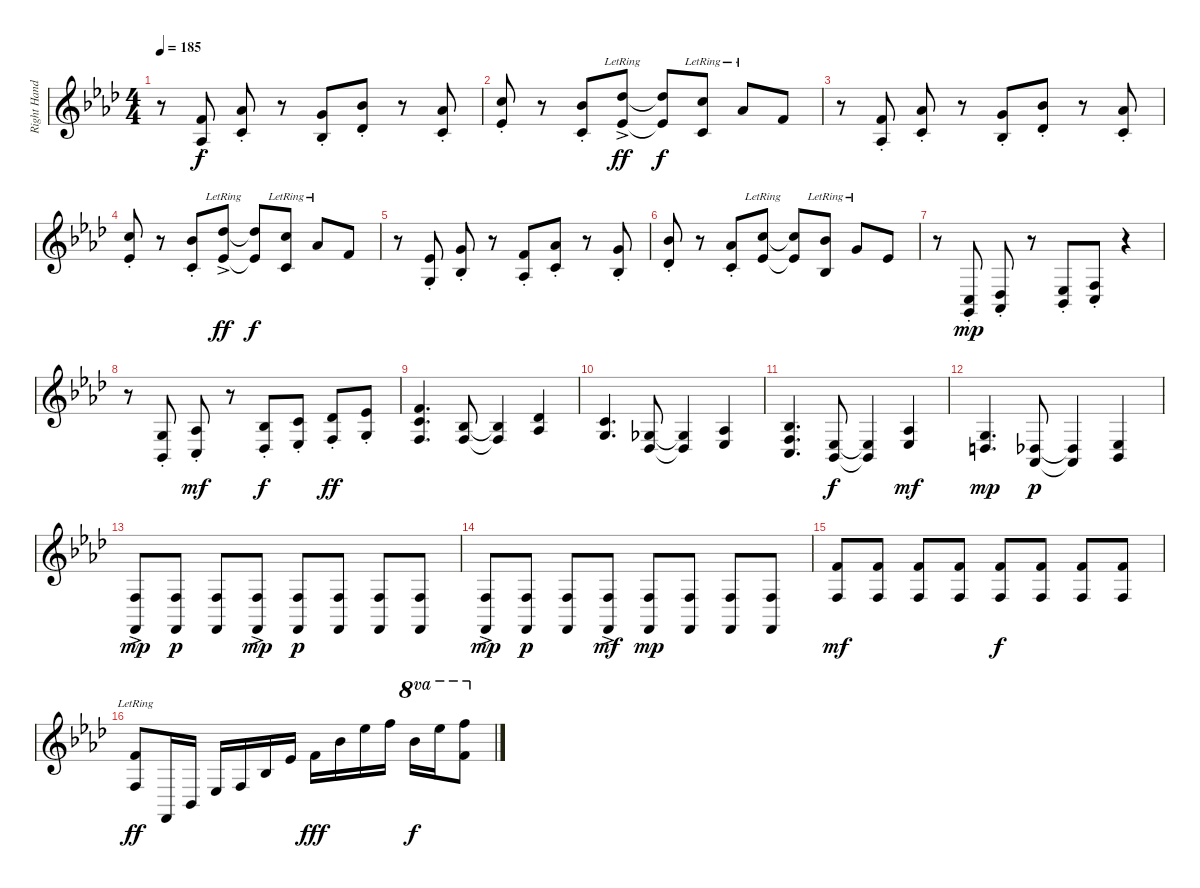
\track ("Right Hand" "Right Hand") {instrument acousticgrandpiano}
\staff {score}
\tuning (E4 B3 G3 D3 A2 E2 B1) {hide}
\ts (4 4)
\tempo 185
\clef g2
\ks ab
r.8{dy f} (1.1{st} 1.3{st}).8 (4.1{st} 1.2{st}).8 r.8 (3.1{st} 3.3{st}).8 (6.1{st} 2.2{st}).8 r.8 (4.1{st} 1.2{st}).8 |
(8.1{st} 4.2{st}).8 r.8 (6.1{st} 1.2{st}).8 (9.1{ac lr} 4.2{ac lr}).8{dy ff} (9.1{t} 4.2{t}).8{dy f} (8.1{lr} 1.2{lr}).8 4.1{lr}.8 1.1.8 |
r.8 (1.1{st} 1.3{st}).8 (4.1{st} 1.2{st}).8 r.8 (3.1{st} 3.3{st}).8 (6.1{st} 2.2{st}).8 r.8 (4.1{st} 1.2{st}).8 |
(8.1{st} 4.2{st}).8 r.8 (6.1{st} 1.2{st}).8 (9.1{ac lr} 4.2{ac lr}).8{dy ff} (9.1{t} 4.2{t}).8{dy f} (8.1{lr} 1.2{lr}).8 4.1{lr}.8 1.1.8 |
r.8 (4.2{st} 0.3{st}).8 (3.1{st} 3.3{st}).8 r.8 (1.1{st} 1.3{st}).8 (4.1{st} 1.2{st}).8 r.8 (3.1{st} 3.3{st}).8 |
(6.1{st} 2.2{st}).8 r.8 (4.1{st} 1.2{st}).8 (8.1{lr} 4.2{lr}).8 (8.1{t} 4.2{t}).8 (6.1{lr} 3.3{lr}).8 3.1{lr}.8 4.2.8 |
r.8 (3.5{st} 3.6{st}).8{dy mp} (4.5{st} 4.6{st}).8 r.8 (1.4{st} 1.5{st}).8 (3.4{st} 3.5{st}).8 r.4 |
r.8 (0.3 1.5{st}).8 (1.3 3.5{st}).8{dy mf} r.8 (3.3{st} 4.5{st}).8{dy f} (1.2{st} 1.4{st}).8 (2.2{st} 3.4{st}).8{dy ff} (4.2{st} 0.3{st}).8 |
(1.1 1.2 3.4).4{d} (3.3 3.4).8 (3.3{t} 3.4{t}).4 (2.2 1.3).4 |
(1.2 0.3).4{d} (4.4 4.5).8 (4.4{t} 4.5{t}).4 (1.3 1.4).4 |
(3.3 3.4 3.5).4{d} (1.4 1.5).8{dy f} (1.4{t} 1.5{t}).4 (1.3 1.4).4{dy mf} |
(0.3 0.4).4{d dy mp} (4.5 4.6).8{dy p} (4.5{t} 4.6{t}).4 (1.4 1.5).4 |
(3.4{ac} 1.6{ac}).8{dy mp} (3.4 1.6).8{dy p} (3.4 1.6).8 (3.4{ac} 1.6{ac}).8{dy mp} (3.4 1.6).8{dy p} (3.4 1.6).8 (3.4 1.6).8 (3.4 1.6).8 |
(3.4{ac} 1.6{ac}).8{dy mp} (3.4 1.6).8{dy p} (3.4 1.6).8 (3.4{ac} 1.6{ac}).8{dy mf} (3.4 1.6).8{dy mp} (3.4 1.6).8 (3.4 1.6).8 (3.4 1.6).8 |
(1.1 3.4).8{dy mf} (1.1 3.4).8 (1.1 3.4).8 (1.1 3.4).8 (1.1 3.4).8{dy f} (1.1 3.4).8 (1.1 3.4).8 (1.1 3.4).8 |
(1.1{lr} 3.4{lr}).8{dy ff} 1.6.16 1.5.16 1.4.16 3.4.16 3.3.16 4.2.16 1.1.16{dy fff} 6.1.16 11.1.16 13.1.16 18.1.16{ot 8va dy f} 23.1.16{ot 8va} (25.1 18.2).8{ot 8va}
